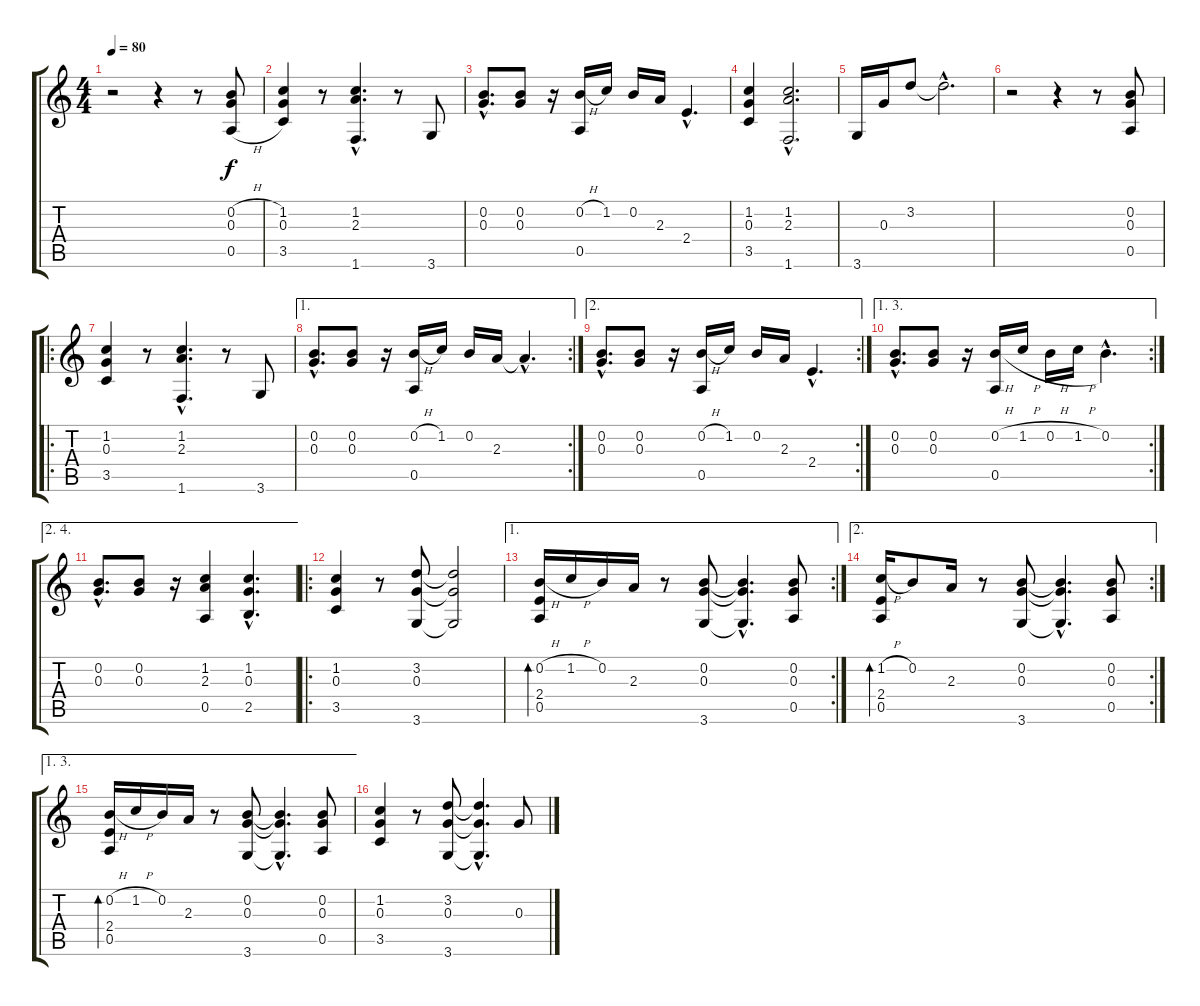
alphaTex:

\track "" {instrument acousticguitarsteel}
\staff {score tabs}
\tuning (E4 B3 G3 D3 A2 E2) {hide}
\ts (4 4)
\tempo 80
\clef g2
\ks c
r.2{dy f instrument acousticguitarsteel} r.4 r.8 (0.2{h} 0.3 0.5{h}).8 |
(1.2 0.3 3.5).4 r.8 (1.2{hac} 2.3{hac} 1.6{hac}).4{d} r.8 3.6.8 |
(0.2{hac} 0.3{hac}).8{d} (0.2 0.3).8 r.16 (0.2{h} 0.5).16 1.2.16 0.2.16 2.3.16 2.4{hac}.4{d} |
(1.2 0.3 3.5).4 (1.2{hac} 2.3{hac} 1.6{hac}).2{d} |
3.6.16 0.3.16 3.2.8 3.2{hac t}.2{d} |
r.2 r.4 r.8 (0.2 0.3 0.5).8 |
\ro
(1.2 0.3 3.5).4 r.8 (1.2{hac} 2.3{hac} 1.6{hac}).4{d} r.8 3.6.8 |
\ae 1
\rc 2
(0.2{hac} 0.3{hac}).8{d} (0.2 0.3).8 r.16 (0.2{h} 0.5).16 1.2.16 0.2.16 2.3.16 2.3{hac t}.4{d} |
\ae 2
\rc 2
(0.2{hac} 0.3{hac}).8{d} (0.2 0.3).8 r.16 (0.2{h} 0.5).16 1.2.16 0.2.16 2.3.16 2.4{hac}.4{d} |
\ae (1 3)
\rc 2
(0.2{hac} 0.3{hac}).8{d} (0.2 0.3).8 r.16 (0.2{h} 0.5).16 1.2{h}.16 0.2{h}.16 1.2{h}.16 0.2{hac}.4{d} |
\ae (2 4)
(0.2{hac} 0.3{hac}).8{d} (0.2 0.3).8 r.16 (1.2 2.3 0.5).4 (1.2{hac} 0.3{hac} 2.5{hac}).4{d} |
\ro
(1.2 0.3 3.5).4 r.8 (3.2 0.3 3.6).8 (3.2{t} 0.3{t} 3.6{t}).2 |
\ae 1
\rc 2
(0.2{h} 2.4 0.5).16{bd 120} 1.2{h}.16 0.2.16 2.3.16 r.8 (0.2 0.3 3.6).8 (0.2{hac t} 0.3{hac t} 3.6{hac t}).4{d} (0.2 0.3 0.5).8 |
\ae 2
\rc 2
(1.2{h} 2.4 0.5).16{bd 120} 0.2.8 2.3.16 r.8 (0.2 0.3 3.6).8 (0.2{hac t} 0.3{hac t} 3.6{hac t}).4{d} (0.2 0.3 0.5).8 |
\ae (1 3)
(0.2{h} 2.4 0.5).16{bd 120} 1.2{h}.16 0.2.16 2.3.16 r.8 (0.2 0.3 3.6).8 (0.2{hac t} 0.3{hac t} 3.6{hac t}).4{d} (0.2 0.3 0.5).8 |
(1.2 0.3 3.5).4 r.8 (3.2 0.3 3.6).8 (3.2{hac t} 0.3{hac t} 3.6{hac t}).4{d} 0.3.8
